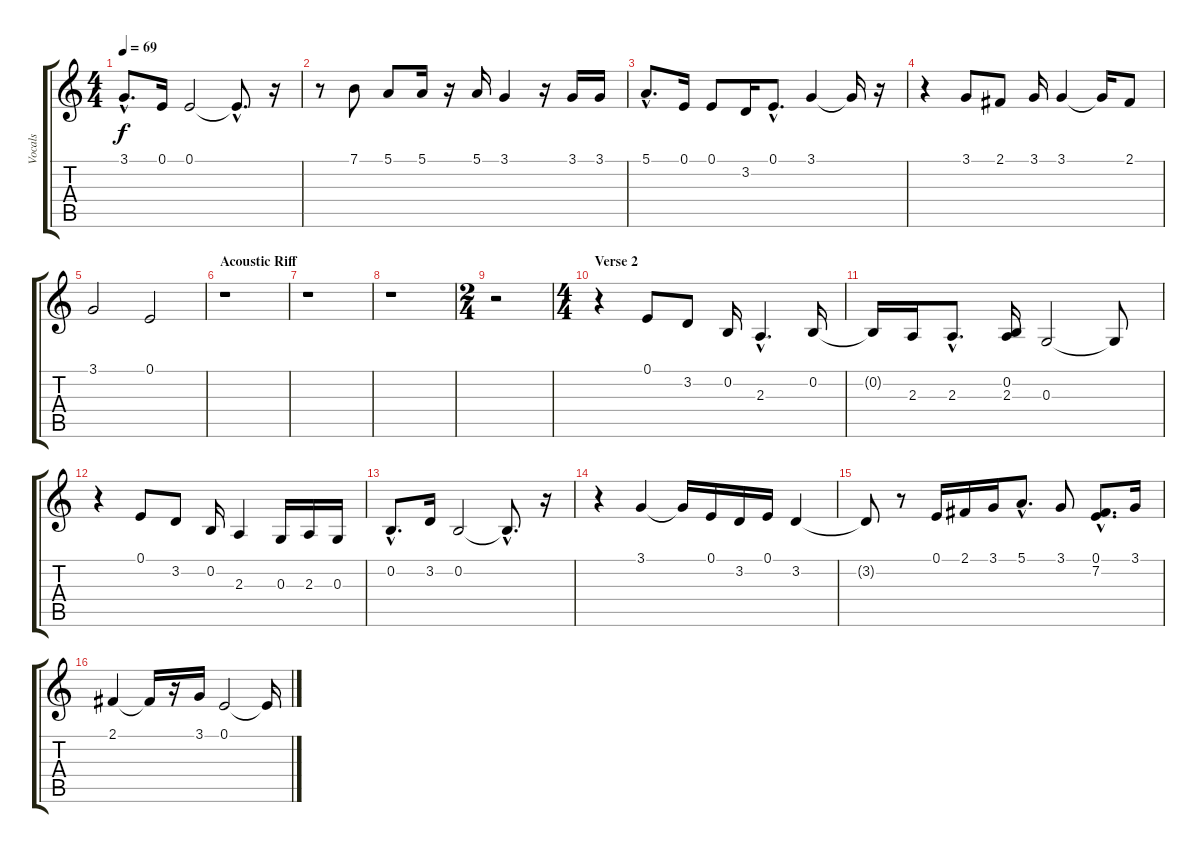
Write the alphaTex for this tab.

\track ("Vocals" "Vocals") {instrument altosax}
\staff {score tabs}
\tuning (E4 B3 G3 D3 A2 E2) {hide}
\ts (4 4)
\tempo 69
\clef g2
\ks c
3.1{hac}.8{d dy f} 0.1.16 0.1.2 0.1{hac t}.8{d} r.16 |
r.8 7.1.8 5.1.8 5.1.16 r.16 5.1.16 3.1.4 r.16 3.1.16 3.1.16 |
5.1{hac}.8{d} 0.1.16 0.1.8 3.2.16 0.1{hac}.8{d} 3.1.4 3.1{t}.16 r.16 |
r.4 3.1.8 2.1.8 3.1.16 3.1.4 3.1{t}.16 2.1.8 |
3.1.2 0.1.2 |
\section ("" "Acoustic Riff")
r.1 |
r.1 |
r.1 |
\ts (2 4)
r.2 |
\ts (4 4)
\section ("" "Verse 2")
r.4 0.1.8 3.2.8 0.2.16 2.3{hac}.4{d} 0.2.16 |
0.2{t}.16 2.3.16 2.3{hac}.8{d} (0.2 2.3).16 0.3.2 0.3{t}.8 |
r.4 0.1.8 3.2.8 0.2.16 2.3.4 0.3.16 2.3.16 0.3.16 |
0.2{hac}.8{d} 3.2.16 0.2.2 0.2{hac t}.8{d} r.16 |
r.4 3.1.4 3.1{t}.16 0.1.16 3.2.16 0.1.16 3.2.4 |
3.2{t}.8 r.8 0.1.16 2.1.16 3.1.16 5.1{hac}.8{d} 3.1.8 (0.1{hac} 7.2{hac}).8{d} 3.1.16 |
2.1.4 2.1{t}.16 r.16 3.1.16 0.1.2 0.1{t}.16
